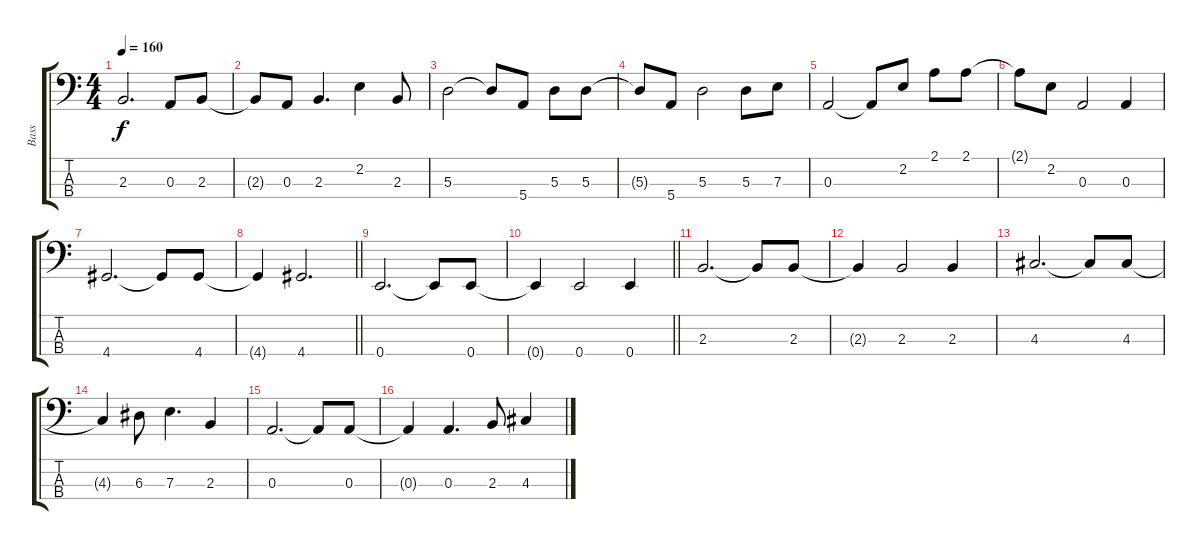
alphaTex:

\track ("Bass" "Bass") {instrument electricbassfinger}
\staff {score tabs}
\tuning (G2 D2 A1 E1) {hide}
\ts (4 4)
\tempo 160
\clef f4
\ks c
2.3.2{d dy f} 0.3.8 2.3.8 |
2.3{t}.8 0.3.8 2.3.4{d} 2.2.4 2.3.8 |
5.3.2 5.3{t}.8 5.4.8 5.3.8 5.3.8 |
5.3{t}.8 5.4.8 5.3.2 5.3.8 7.3.8 |
0.3.2 0.3{t}.8 2.2.8 2.1.8 2.1.8 |
2.1{t}.8 2.2.8 0.3.2 0.3.4 |
4.4.2{d} 4.4{t}.8 4.4.8 |
\barLineRight lightlight
4.4{t}.4 4.4.2{d} |
0.4.2{d} 0.4{t}.8 0.4.8 |
\barLineRight lightlight
0.4{t}.4 0.4.2 0.4.4 |
2.3.2{d} 2.3{t}.8 2.3.8 |
2.3{t}.4 2.3.2 2.3.4 |
4.3.2{d} 4.3{t}.8 4.3.8 |
4.3{t}.4 6.3.8 7.3.4{d} 2.3.4 |
0.3.2{d} 0.3{t}.8 0.3.8 |
0.3{t}.4 0.3.4{d} 2.3.8 4.3.4
